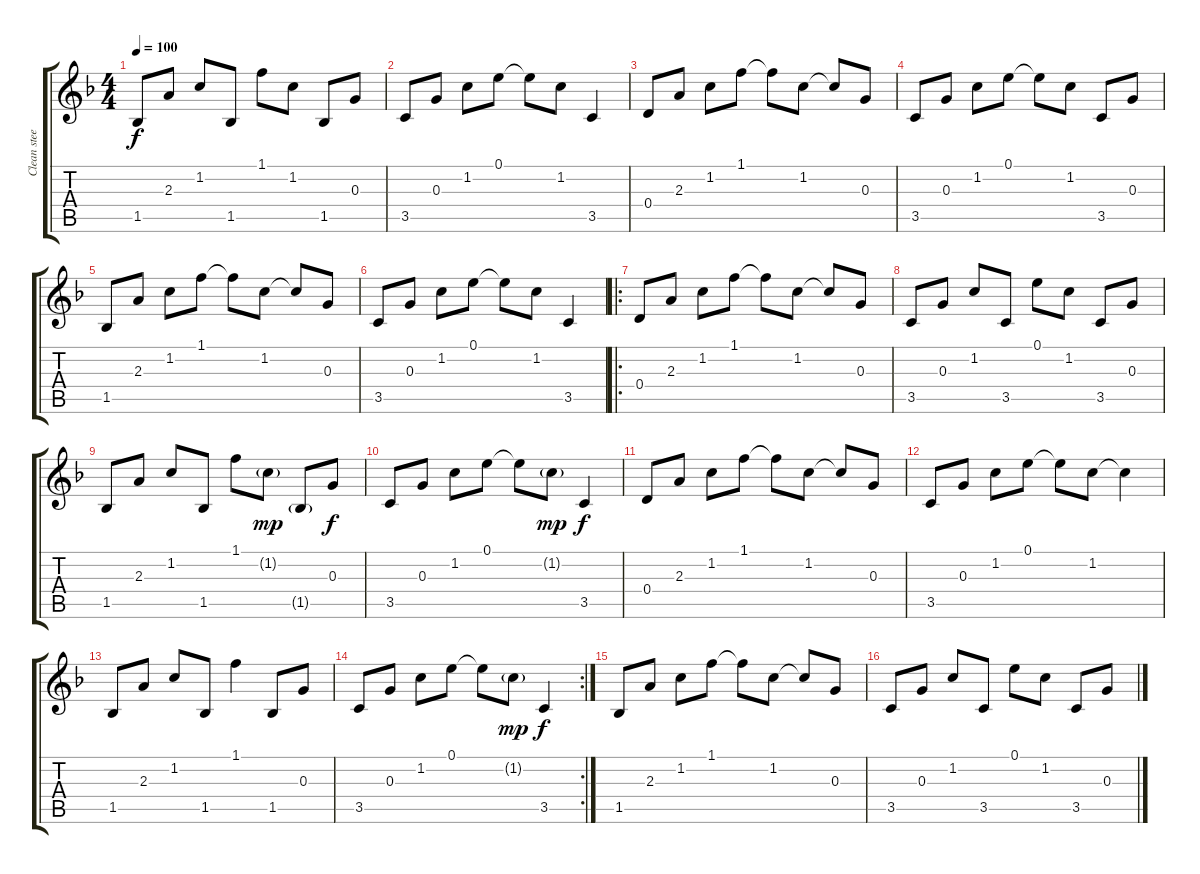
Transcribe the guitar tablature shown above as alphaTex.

\track ("Clean steel" "Clean stee") {instrument acousticguitarsteel}
\staff {score tabs}
\tuning (E4 B3 G3 D3 A2 E2) {hide}
\ts (4 4)
\tempo 100
\clef g2
\ks f
1.5.8{dy f} 2.3.8 1.2.8 1.5.8 1.1.8 1.2.8 1.5.8 0.3.8 |
3.5.8 0.3.8 1.2.8 0.1.8 0.1{t}.8 1.2.8 3.5.4 |
0.4.8 2.3.8 1.2.8 1.1.8 1.1{t}.8 1.2.8 1.2{t}.8 0.3.8 |
3.5.8 0.3.8 1.2.8 0.1.8 0.1{t}.8 1.2.8 3.5.8 0.3.8 |
1.5.8 2.3.8 1.2.8 1.1.8 1.1{t}.8 1.2.8 1.2{t}.8 0.3.8 |
3.5.8 0.3.8 1.2.8 0.1.8 0.1{t}.8 1.2.8 3.5.4 |
\ro
0.4.8 2.3.8 1.2.8 1.1.8 1.1{t}.8 1.2.8 1.2{t}.8 0.3.8 |
3.5.8 0.3.8 1.2.8 3.5.8 0.1.8 1.2.8 3.5.8 0.3.8 |
1.5.8 2.3.8 1.2.8 1.5.8 1.1.8 1.2{g}.8{dy mp} 1.5{g}.8 0.3.8{dy f} |
3.5.8 0.3.8 1.2.8 0.1.8 0.1{t}.8 1.2{g}.8{dy mp} 3.5.4{dy f} |
0.4.8 2.3.8 1.2.8 1.1.8 1.1{t}.8 1.2.8 1.2{t}.8 0.3.8 |
3.5.8 0.3.8 1.2.8 0.1.8 0.1{t}.8 1.2.8 1.2{t}.4 |
1.5.8 2.3.8 1.2.8 1.5.8 1.1.4 1.5.8 0.3.8 |
\rc 2
3.5.8 0.3.8 1.2.8 0.1.8 0.1{t}.8 1.2{g}.8{dy mp} 3.5.4{dy f} |
1.5.8 2.3.8 1.2.8 1.1.8 1.1{t}.8 1.2.8 1.2{t}.8 0.3.8 |
3.5.8 0.3.8 1.2.8 3.5.8 0.1.8 1.2.8 3.5.8 0.3.8
